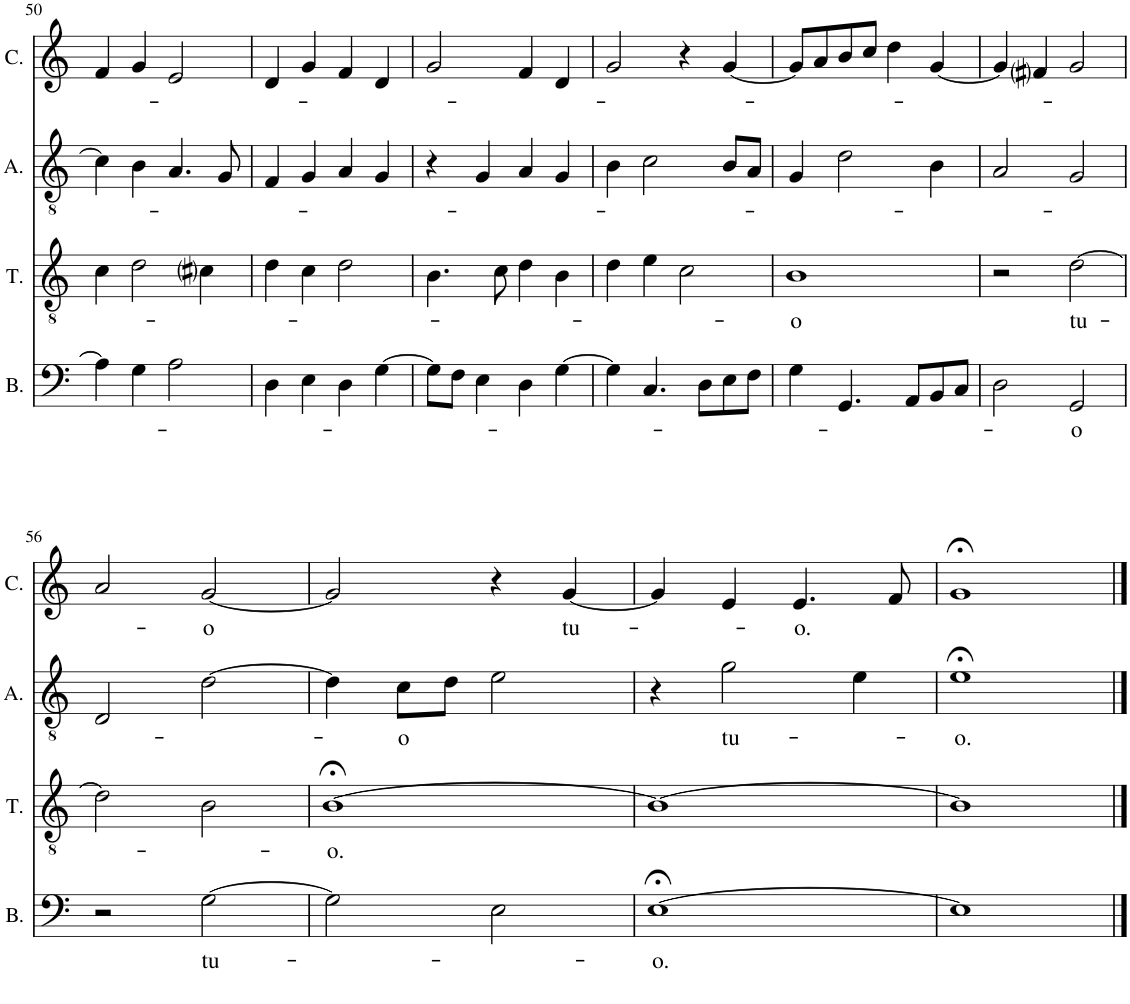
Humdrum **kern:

**kern	**text	**kern	**text	**kern	**text	**kern	**text
*part4	*part4	*part3	*part3	*part2	*part2	*part1	*part1
*staff4	*staff4	*staff3	*staff3	*staff2	*staff2	*staff1	*staff1
*I"Bassus	*	*I"Tenor	*	*I"Altus	*	*I"Cantus	*
*I'B.	*	*I'T.	*	*I'A.	*	*I'C.	*
!!LO:PB:g=z
*clefF4	*	*clefGv2	*	*clefGv2	*	*clefG2	*
*k[]	*	*k[]	*	*k[]	*	*k[]	*
*M2/2	*	*M2/2	*	*M2/2	*	*M2/2	*
*met(c|)	*	*met(c|)	*	*met(c|)	*	*met(c|)	*
=50	=50	=50	=50	=50	=50	=50	=50
4A\]	.	4c\	.	4c\]	.	4f/	.
4G\	.	2d\	.	4B\	.	4g/	.
2A\	.	.	.	4.A/	.	2e/	.
.	.	4c#i\	.	.	.	.	.
.	.	.	.	8G/	.	.	.
=51	=51	=51	=51	=51	=51	=51	=51
4D\	.	4d\	.	4F/	.	4d/	.
4E\	.	4c\	.	4G/	.	4g/	.
4D\	.	2d\	.	4A/	.	4f/	.
[4G\	.	.	.	4G/	.	4d/	.
=52	=52	=52	=52	=52	=52	=52	=52
8G\L]	.	4.B\	.	4r	.	2g/	.
8F\J	.	.	.	.	.	.	.
4E\	.	.	.	4G/	.	.	.
.	.	8c\	.	.	.	.	.
4D\	.	4d\	.	4A/	.	4f/	.
[4G\	.	4B\	.	4G/	.	4d/	.
=53	=53	=53	=53	=53	=53	=53	=53
4G\]	.	4d\	.	4B\	.	2g/	.
4.C/	.	4e\	.	2c\	.	.	.
.	.	2c\	.	.	.	4r	.
8D\L	.	.	.	.	.	.	.
8E\	.	.	.	8B/L	.	[4g/	.
8F\J	.	.	.	8A/J	.	.	.
=54	=54	=54	=54	=54	=54	=54	=54
!	!	!	!LO:LY:b	!	!	!	!
4G\	.	1B	-o	4G/	.	8g/L]	.
.	.	.	.	.	.	8a/	.
4.GG/	.	.	.	2d\	.	8b/	.
.	.	.	.	.	.	8cc/J	.
.	.	.	.	.	.	4dd\	.
8AA/L	.	.	.	.	.	.	.
8BB/	.	.	.	4B\	.	[4g/	.
8C/J	.	.	.	.	.	.	.
=55	=55	=55	=55	=55	=55	=55	=55
2D\	.	2r	.	2A/	.	4g/]	.
.	.	.	.	.	.	4f#i/	.
!	!LO:LY:b	!	!LO:LY:b	!	!	!	!
2GG/	-o	[2d\	tu-	2G/	.	2g/	.
!!LO:LB:g=z
=56	=56	=56	=56	=56	=56	=56	=56
2r	.	2d\]	.	2D/	.	2a/	.
!	!LO:LY:b	!	!	!	!	!	!LO:LY:b
[2G\	tu-	2B\	.	[2d\	.	[2g/	-o
=57	=57	=57	=57	=57	=57	=57	=57
!	!	!	!LO:LY:b	!	!	!	!
2G\]	.	[1B;<	-o.	4d\]	.	2g/]	.
!	!	!	!	!	!LO:LY:b	!	!
.	.	.	.	8c\L	-o	.	.
.	.	.	.	8d\J	.	.	.
2E\	.	.	.	2e\	.	4r	.
!	!	!	!	!	!	!	!LO:LY:b
.	.	.	.	.	.	[4g/	tu-
=58	=58	=58	=58	=58	=58	=58	=58
!	!LO:LY:b	!	!	!	!	!	!
[1E;<	-o.	1B_	.	4r	.	4g/]	.
!	!	!	!	!	!LO:LY:b	!	!
.	.	.	.	2g\	tu-	4e/	.
!	!	!	!	!	!	!	!LO:LY:b
.	.	.	.	.	.	4.e/	-o.
.	.	.	.	4e\	.	.	.
.	.	.	.	.	.	8f/	.
=59	=59	=59	=59	=59	=59	=59	=59
!	!	!	!	!	!LO:LY:b	!	!
1E]	.	1B]	.	1e;<	-o.	1g;<	.
==	==	==	==	==	==	==	==
*-	*-	*-	*-	*-	*-	*-	*-
